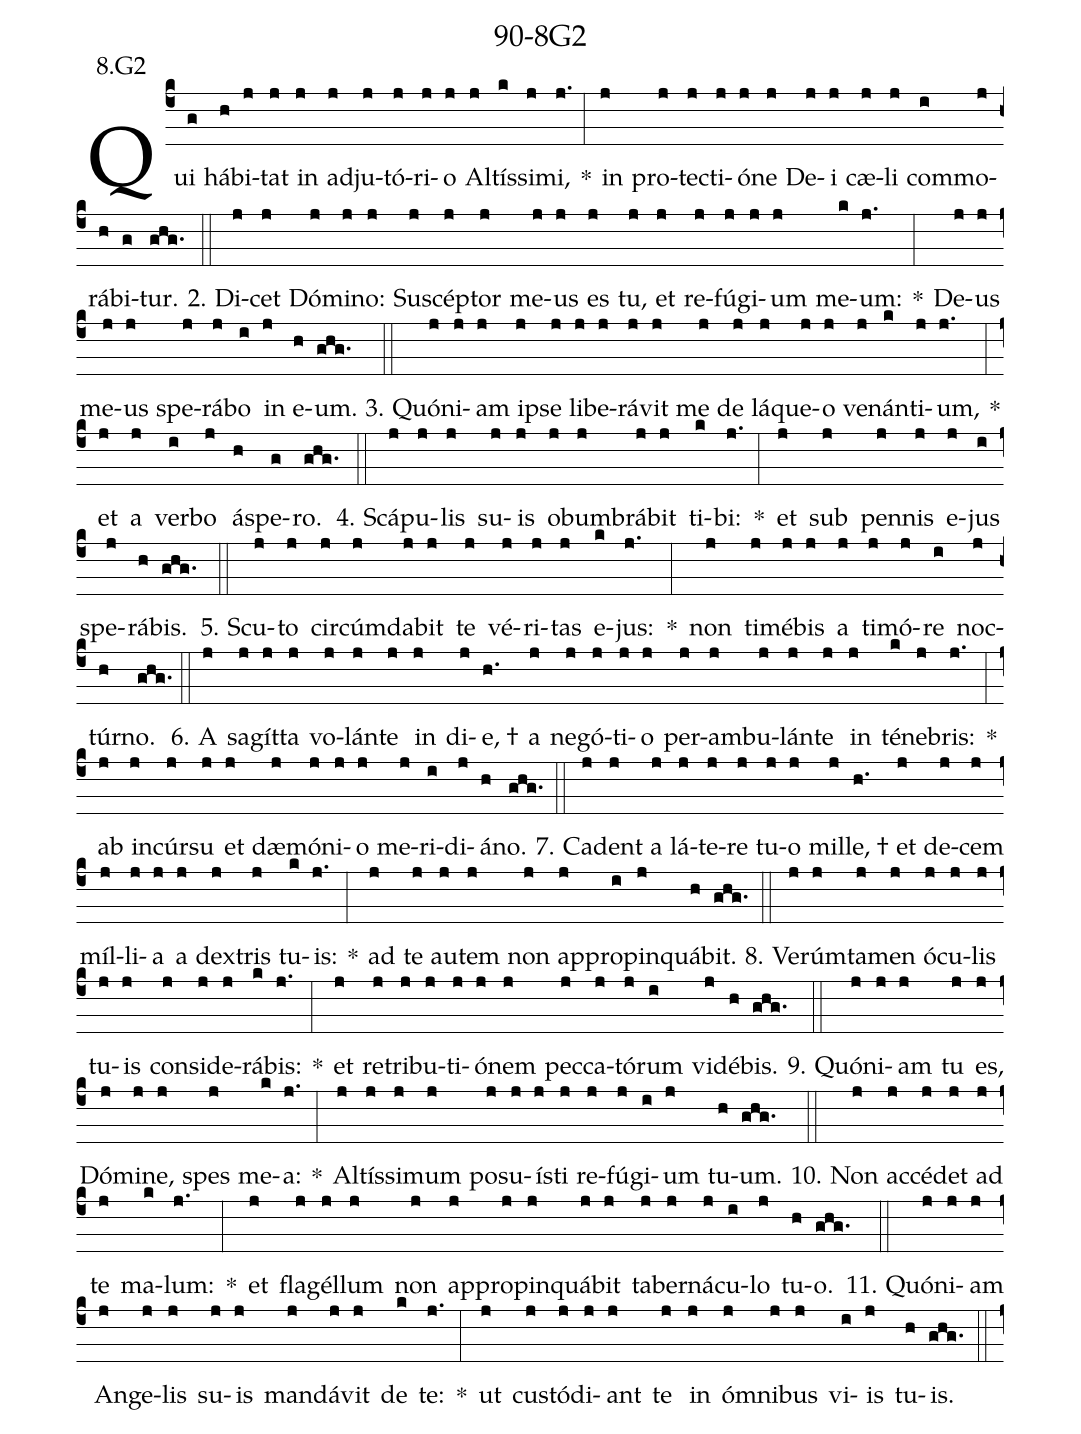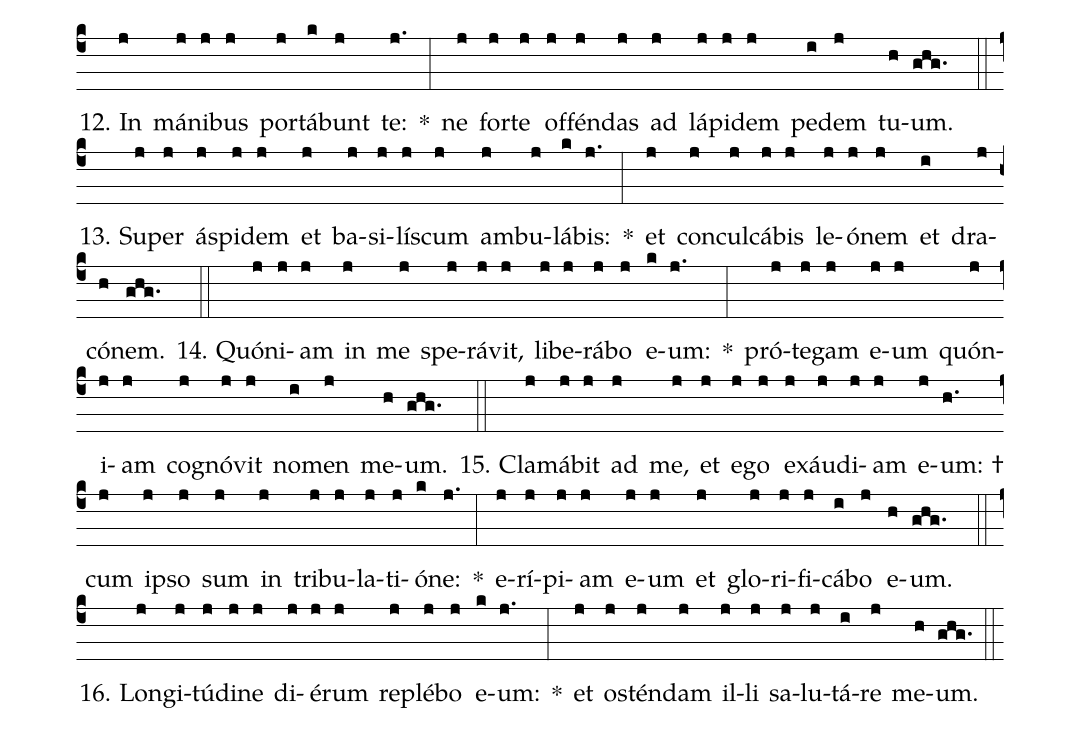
name: 90-8G2;
annotation: 8.G2;
%%
(c4)Qui(g) há(h)bi(j)tat(j) in(j) ad(j)ju(j)tó(j)ri(j)o(j) Al(j)tís(k)si(j)mi,(j.) *(:) in(j) pro(j)tec(j)ti(j)ó(j)ne(j) De(j)i(j) cæ(j)li(j) com(i)mo(j)rá(h)bi(g)tur.(ghg.) (::)
2. Di(j)cet(j) Dó(j)mi(j)no:(j) Su(j)scép(j)tor(j) me(j)us(j) es(j) tu,(j) et(j) re(j)fú(j)gi(j)um(j) me(k)um:(j.) *(:) De(j)us(j) me(j)us(j) spe(j)rá(j)bo(i) in(j) e(h)um.(ghg.) (::)
3. Quón(j)i(j)am(j) ip(j)se(j) li(j)be(j)rá(j)vit(j) me(j) de(j) lá(j)que(j)o(j) ve(j)nán(k)ti(j)um,(j.) *(:) et(j) a(j) ver(i)bo(j) ás(h)pe(g)ro.(ghg.) (::)
4. Scá(j)pu(j)lis(j) su(j)is(j) ob(j)um(j)brá(j)bit(j) ti(k)bi:(j.) *(:) et(j) sub(j) pen(j)nis(j) e(j)jus(i) spe(j)rá(h)bis.(ghg.) (::)
5. Scu(j)to(j) cir(j)cúm(j)da(j)bit(j) te(j) vé(j)ri(j)tas(j) e(k)jus:(j.) *(:) non(j) ti(j)mé(j)bis(j) a(j) ti(j)mó(j)re(i) noc(j)túr(h)no.(ghg.) (::)
6. A(j) sa(j)gít(j)ta(j) vo(j)lán(j)te(j) in(j) di(j)e, †(h.) a(j) neg(j)ó(j)ti(j)o(j) per(j)am(j)bu(j)lán(j)te(j) in(j) té(k)ne(j)bris:(j.) *(:) ab(j) in(j)cúr(j)su(j) et(j) dæ(j)mó(j)ni(j)o(j) me(j)ri(i)di(j)á(h)no.(ghg.) (::)
7. Ca(j)dent(j) a(j) lá(j)te(j)re(j) tu(j)o(j) mil(j)le, †(h.) et(j) de(j)cem(j) míl(j)li(j)a(j) a(j) dex(j)tris(j) tu(k)is:(j.) *(:) ad(j) te(j) au(j)tem(j) non(j) ap(j)pro(i)pin(j)quá(h)bit.(ghg.) (::)
8. Ve(j)rúm(j)ta(j)men(j) ó(j)cu(j)lis(j) tu(j)is(j) con(j)si(j)de(j)rá(k)bis:(j.) *(:) et(j) re(j)tri(j)bu(j)ti(j)ó(j)nem(j) pec(j)ca(j)tó(j)rum(i) vi(j)dé(h)bis.(ghg.) (::)
9. Quón(j)i(j)am(j) tu(j) es,(j) Dó(j)mi(j)ne,(j) spes(j) me(k)a:(j.) *(:) Al(j)tís(j)si(j)mum(j) po(j)su(j)ís(j)ti(j) re(j)fú(j)gi(i)um(j) tu(h)um.(ghg.) (::)
10. Non(j) ac(j)cé(j)det(j) ad(j) te(j) ma(k)lum:(j.) *(:) et(j) fla(j)gél(j)lum(j) non(j) ap(j)pro(j)pin(j)quá(j)bit(j) ta(j)ber(j)ná(j)cu(i)lo(j) tu(h)o.(ghg.) (::)
11. Quón(j)i(j)am(j) An(j)ge(j)lis(j) su(j)is(j) man(j)dá(j)vit(j) de(k) te:(j.) *(:) ut(j) cus(j)tó(j)di(j)ant(j) te(j) in(j) óm(j)ni(j)bus(j) vi(i)is(j) tu(h)is.(ghg.) (::)
12. In(j) má(j)ni(j)bus(j) por(j)tá(k)bunt(j) te:(j.) *(:) ne(j) for(j)te(j) of(j)fén(j)das(j) ad(j) lá(j)pi(j)dem(j) pe(i)dem(j) tu(h)um.(ghg.) (::)
13. Su(j)per(j) ás(j)pi(j)dem(j) et(j) ba(j)si(j)lís(j)cum(j) am(j)bu(j)lá(k)bis:(j.) *(:) et(j) con(j)cul(j)cá(j)bis(j) le(j)ó(j)nem(j) et(i) dra(j)có(h)nem.(ghg.) (::)
14. Quón(j)i(j)am(j) in(j) me(j) spe(j)rá(j)vit,(j) li(j)be(j)rá(j)bo(j) e(k)um:(j.) *(:) pró(j)te(j)gam(j) e(j)um(j) quón(j)i(j)am(j) co(j)gnó(j)vit(j) no(i)men(j) me(h)um.(ghg.) (::)
15. Cla(j)má(j)bit(j) ad(j) me,(j) et(j) e(j)go(j) ex(j)áu(j)di(j)am(j) e(j)um: †(h.) cum(j) ip(j)so(j) sum(j) in(j) tri(j)bu(j)la(j)ti(j)ó(k)ne:(j.) *(:) e(j)rí(j)pi(j)am(j) e(j)um(j) et(j) glo(j)ri(j)fi(j)cá(i)bo(j) e(h)um.(ghg.) (::)
16. Lon(j)gi(j)tú(j)di(j)ne(j) di(j)é(j)rum(j) re(j)plé(j)bo(j) e(k)um:(j.) *(:) et(j) os(j)tén(j)dam(j) il(j)li(j) sa(j)lu(j)tá(i)re(j) me(h)um.(ghg.) (::)
